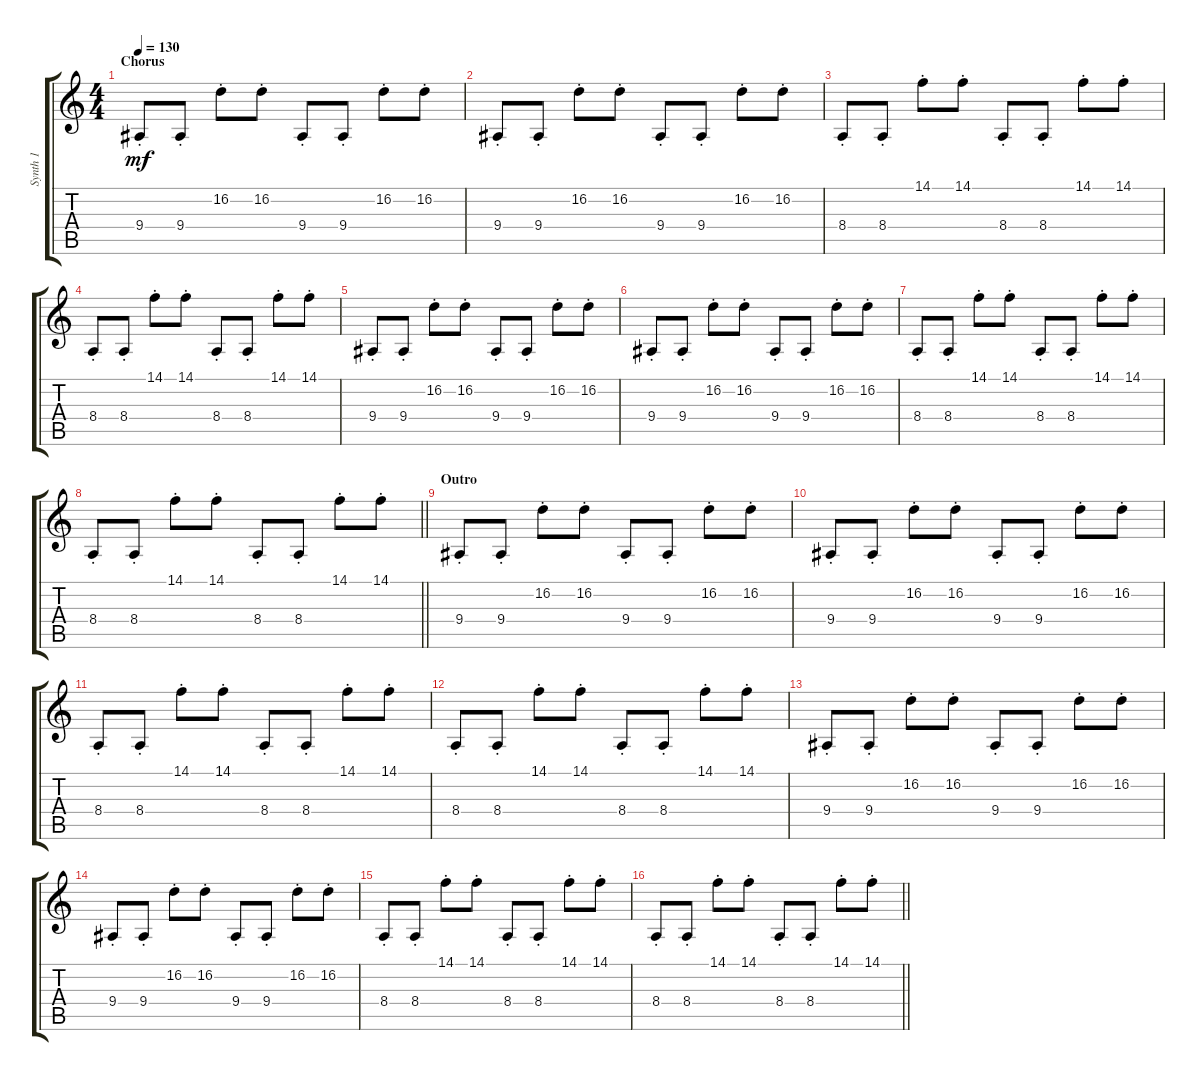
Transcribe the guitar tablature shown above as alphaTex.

\track ("Synth 1" "Synth 1") {instrument fx7echoes}
\staff {score tabs}
\tuning (Eb4 Bb3 Gb3 Db3 Ab2 Eb2) {hide}
\ts (4 4)
\section ("" "Chorus")
\tempo 130
\clef g2
\ks c
9.4{st}.8{dy mf} 9.4{st}.8 16.2{st}.8 16.2{st}.8 9.4{st}.8 9.4{st}.8 16.2{st}.8 16.2{st}.8 |
9.4{st}.8 9.4{st}.8 16.2{st}.8 16.2{st}.8 9.4{st}.8 9.4{st}.8 16.2{st}.8 16.2{st}.8 |
8.4{st}.8 8.4{st}.8 14.1{st}.8 14.1{st}.8 8.4{st}.8 8.4{st}.8 14.1{st}.8 14.1{st}.8 |
8.4{st}.8 8.4{st}.8 14.1{st}.8 14.1{st}.8 8.4{st}.8 8.4{st}.8 14.1{st}.8 14.1{st}.8 |
9.4{st}.8 9.4{st}.8 16.2{st}.8 16.2{st}.8 9.4{st}.8 9.4{st}.8 16.2{st}.8 16.2{st}.8 |
9.4{st}.8 9.4{st}.8 16.2{st}.8 16.2{st}.8 9.4{st}.8 9.4{st}.8 16.2{st}.8 16.2{st}.8 |
8.4{st}.8 8.4{st}.8 14.1{st}.8 14.1{st}.8 8.4{st}.8 8.4{st}.8 14.1{st}.8 14.1{st}.8 |
\barLineRight lightlight
8.4{st}.8 8.4{st}.8 14.1{st}.8 14.1{st}.8 8.4{st}.8 8.4{st}.8 14.1{st}.8 14.1{st}.8 |
\section ("" "Outro")
9.4{st}.8 9.4{st}.8 16.2{st}.8 16.2{st}.8 9.4{st}.8 9.4{st}.8 16.2{st}.8 16.2{st}.8 |
9.4{st}.8 9.4{st}.8 16.2{st}.8 16.2{st}.8 9.4{st}.8 9.4{st}.8 16.2{st}.8 16.2{st}.8 |
8.4{st}.8 8.4{st}.8 14.1{st}.8 14.1{st}.8 8.4{st}.8 8.4{st}.8 14.1{st}.8 14.1{st}.8 |
8.4{st}.8 8.4{st}.8 14.1{st}.8 14.1{st}.8 8.4{st}.8 8.4{st}.8 14.1{st}.8 14.1{st}.8 |
9.4{st}.8 9.4{st}.8 16.2{st}.8 16.2{st}.8 9.4{st}.8 9.4{st}.8 16.2{st}.8 16.2{st}.8 |
9.4{st}.8 9.4{st}.8 16.2{st}.8 16.2{st}.8 9.4{st}.8 9.4{st}.8 16.2{st}.8 16.2{st}.8 |
8.4{st}.8 8.4{st}.8 14.1{st}.8 14.1{st}.8 8.4{st}.8 8.4{st}.8 14.1{st}.8 14.1{st}.8 |
\barLineRight lightlight
8.4{st}.8 8.4{st}.8 14.1{st}.8 14.1{st}.8 8.4{st}.8 8.4{st}.8 14.1{st}.8 14.1{st}.8
